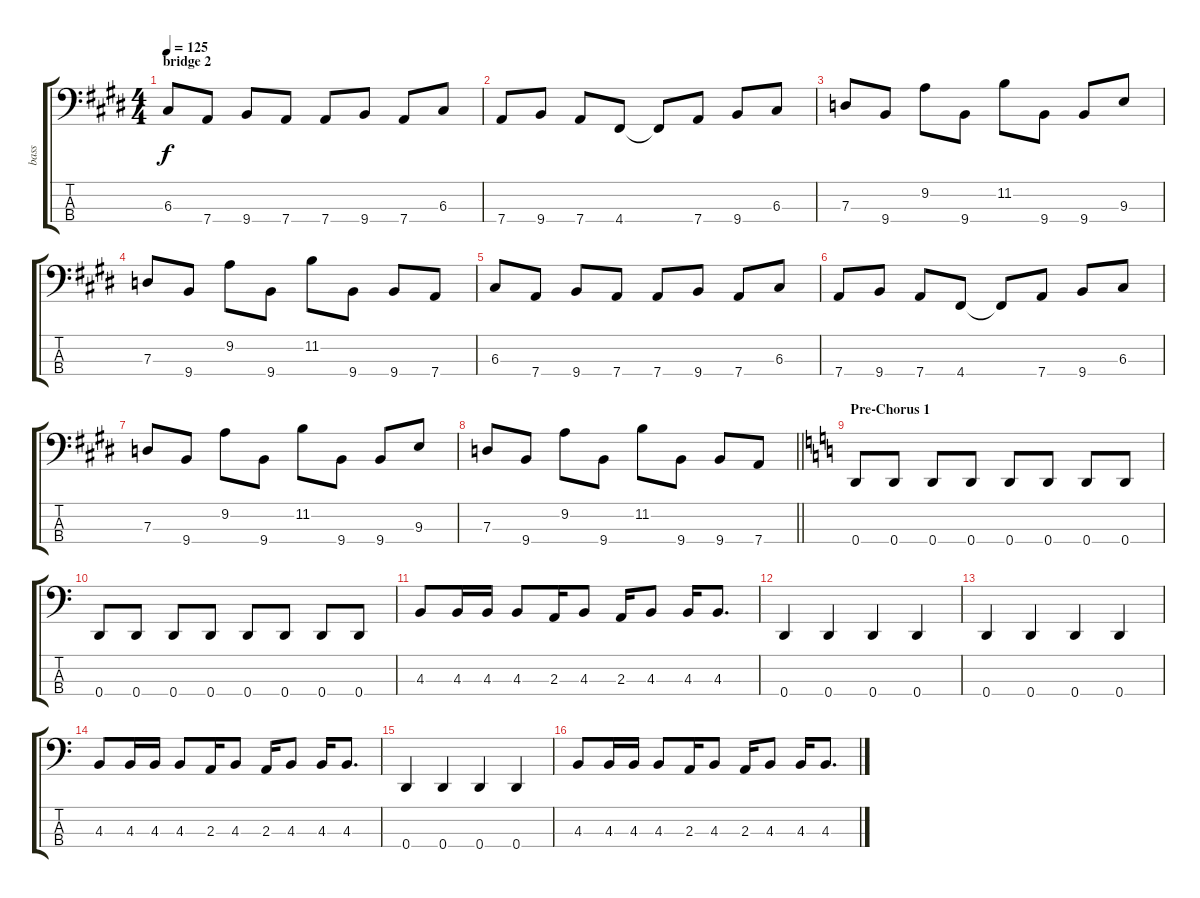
\track ("bass" "bass") {instrument electricbassfinger}
\staff {score tabs}
\tuning (F2 C2 G1 D1) {hide}
\ts (4 4)
\section ("" "bridge 2")
\tempo 125
\clef f4
\ks e
6.3.8{dy f} 7.4.8 9.4.8 7.4.8 7.4.8 9.4.8 7.4.8 6.3.8 |
7.4.8 9.4.8 7.4.8 4.4.8 4.4{t}.8 7.4.8 9.4.8 6.3.8 |
7.3.8 9.4.8 9.2.8 9.4.8 11.2.8 9.4.8 9.4.8 9.3.8 |
7.3.8 9.4.8 9.2.8 9.4.8 11.2.8 9.4.8 9.4.8 7.4.8 |
6.3.8 7.4.8 9.4.8 7.4.8 7.4.8 9.4.8 7.4.8 6.3.8 |
7.4.8 9.4.8 7.4.8 4.4.8 4.4{t}.8 7.4.8 9.4.8 6.3.8 |
7.3.8 9.4.8 9.2.8 9.4.8 11.2.8 9.4.8 9.4.8 9.3.8 |
\barLineRight lightlight
7.3.8 9.4.8 9.2.8 9.4.8 11.2.8 9.4.8 9.4.8 7.4.8 |
\section ("" "Pre-Chorus 1")
\ks c
0.4.8 0.4.8 0.4.8 0.4.8 0.4.8 0.4.8 0.4.8 0.4.8 |
0.4.8 0.4.8 0.4.8 0.4.8 0.4.8 0.4.8 0.4.8 0.4.8 |
4.3.8 4.3.16 4.3.16 4.3.8 2.3.16 4.3.8 2.3.16 4.3.8 4.3.16 4.3.8{d} |
0.4.4 0.4.4 0.4.4 0.4.4 |
0.4.4 0.4.4 0.4.4 0.4.4 |
4.3.8 4.3.16 4.3.16 4.3.8 2.3.16 4.3.8 2.3.16 4.3.8 4.3.16 4.3.8{d} |
0.4.4 0.4.4 0.4.4 0.4.4 |
4.3.8 4.3.16 4.3.16 4.3.8 2.3.16 4.3.8 2.3.16 4.3.8 4.3.16 4.3.8{d}
